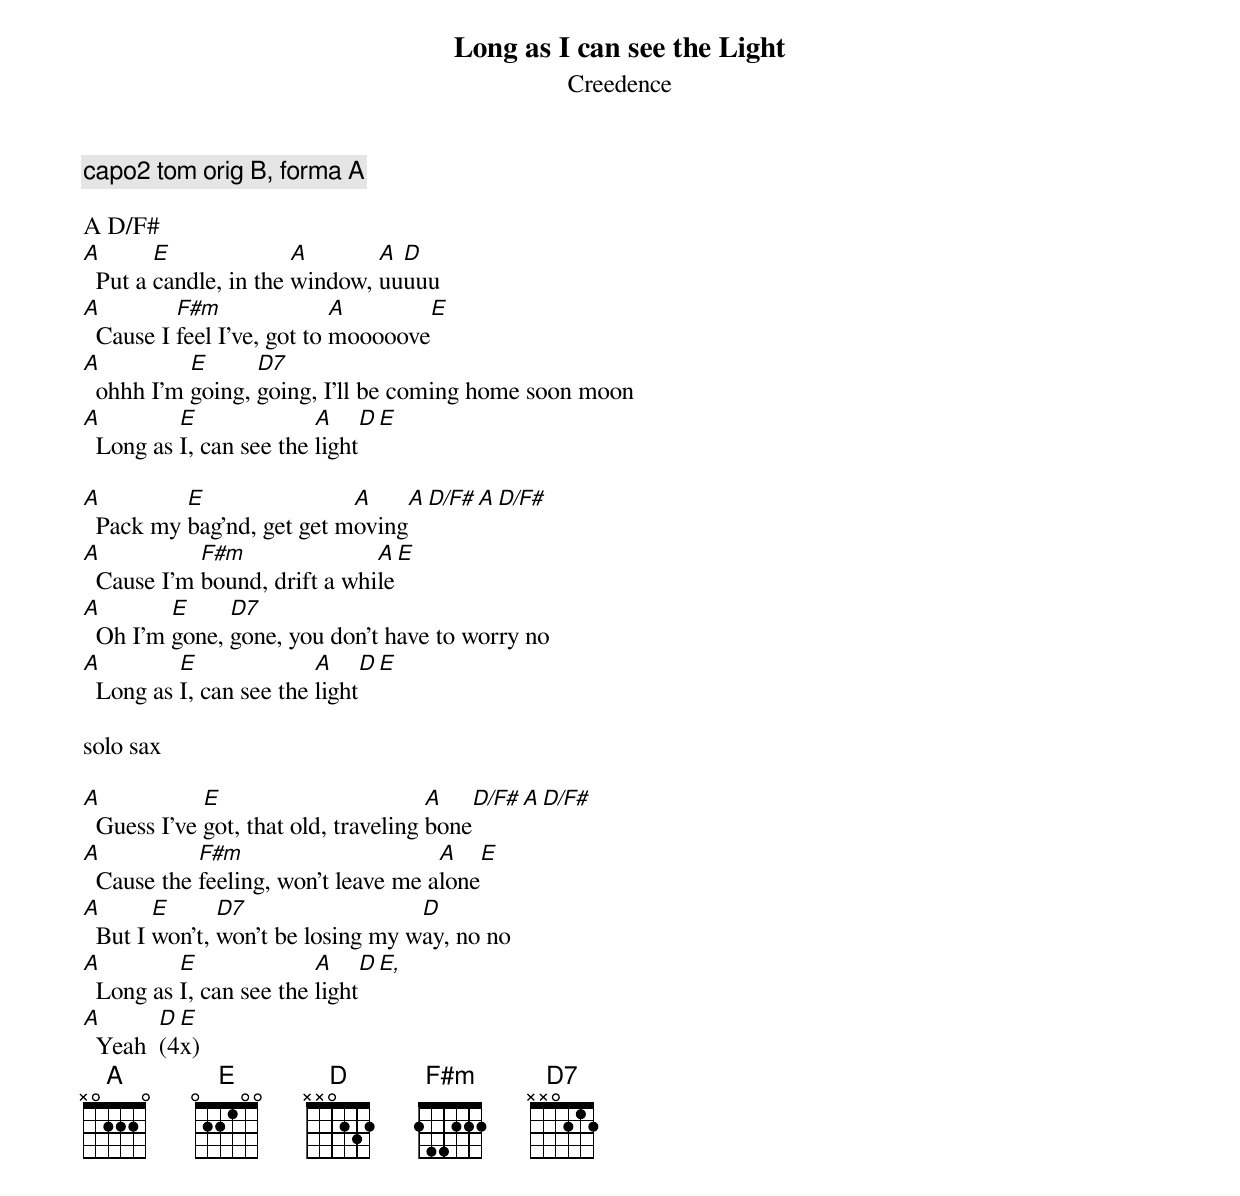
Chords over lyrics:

Long as I can see the Light
Creedence

capo2 tom orig B, forma A

A D/F#
A       E              A       A D
  Put a candle, in the window, uuuuu
A         F#m               A       E
  Cause I feel I've, got to mooooove
A          E      D7
  ohhh I'm going, going, I'll be coming home soon moon
A         E              A       D E
  Long as I, can see the light

A         E                A      A D/F#  A D/F#
  Pack my bag’nd, get get moving
A           F#m               A     E
  Cause I'm bound, drift a while
A        E     D7
  Oh I'm gone, gone, you don't have to worry no
A         E              A     D E
  Long as I, can see the light

solo sax

A            E                        A      D/F#  A   D/F#
  Guess I've got, that old, traveling bone
A           F#m                      A    E
  Cause the feeling, won't leave me alone
A       E      D7                  D
  But I won't, won't be losing my way, no no
A         E              A     D E,
  Long as I, can see the light
A       D E
  Yeah  (4x)
